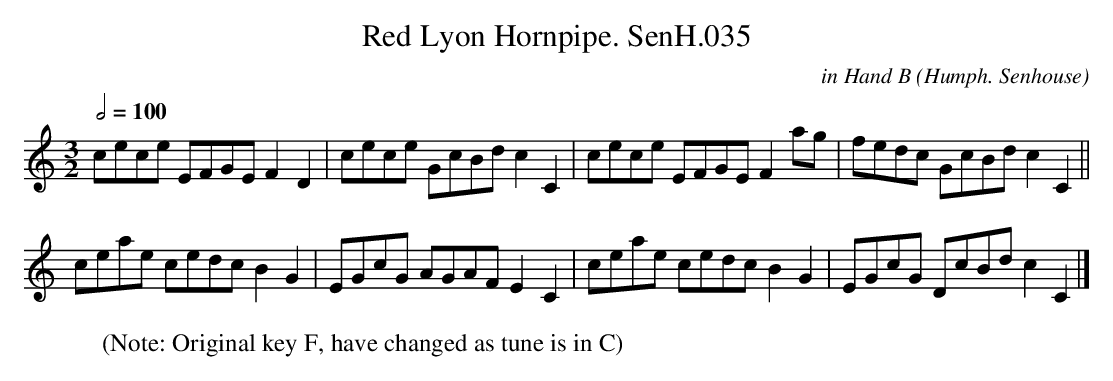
X:1
T:Red Lyon Hornpipe. SenH.035
C:in Hand B (Humph. Senhouse)
Q:1/2=100
M:3/2
L:1/8
K:C
cece EFGE F2D2 | cece GcBd c2C2 | cece EFGE F2 ag | fedc GcBd c2C2 ||
ceae cedc B2G2 | EGcG AGAF E2C2 | ceae cedc B2G2 | EGcG DcBd c2C2 |]
W:(Note: Original key F, have changed as tune is in C)
